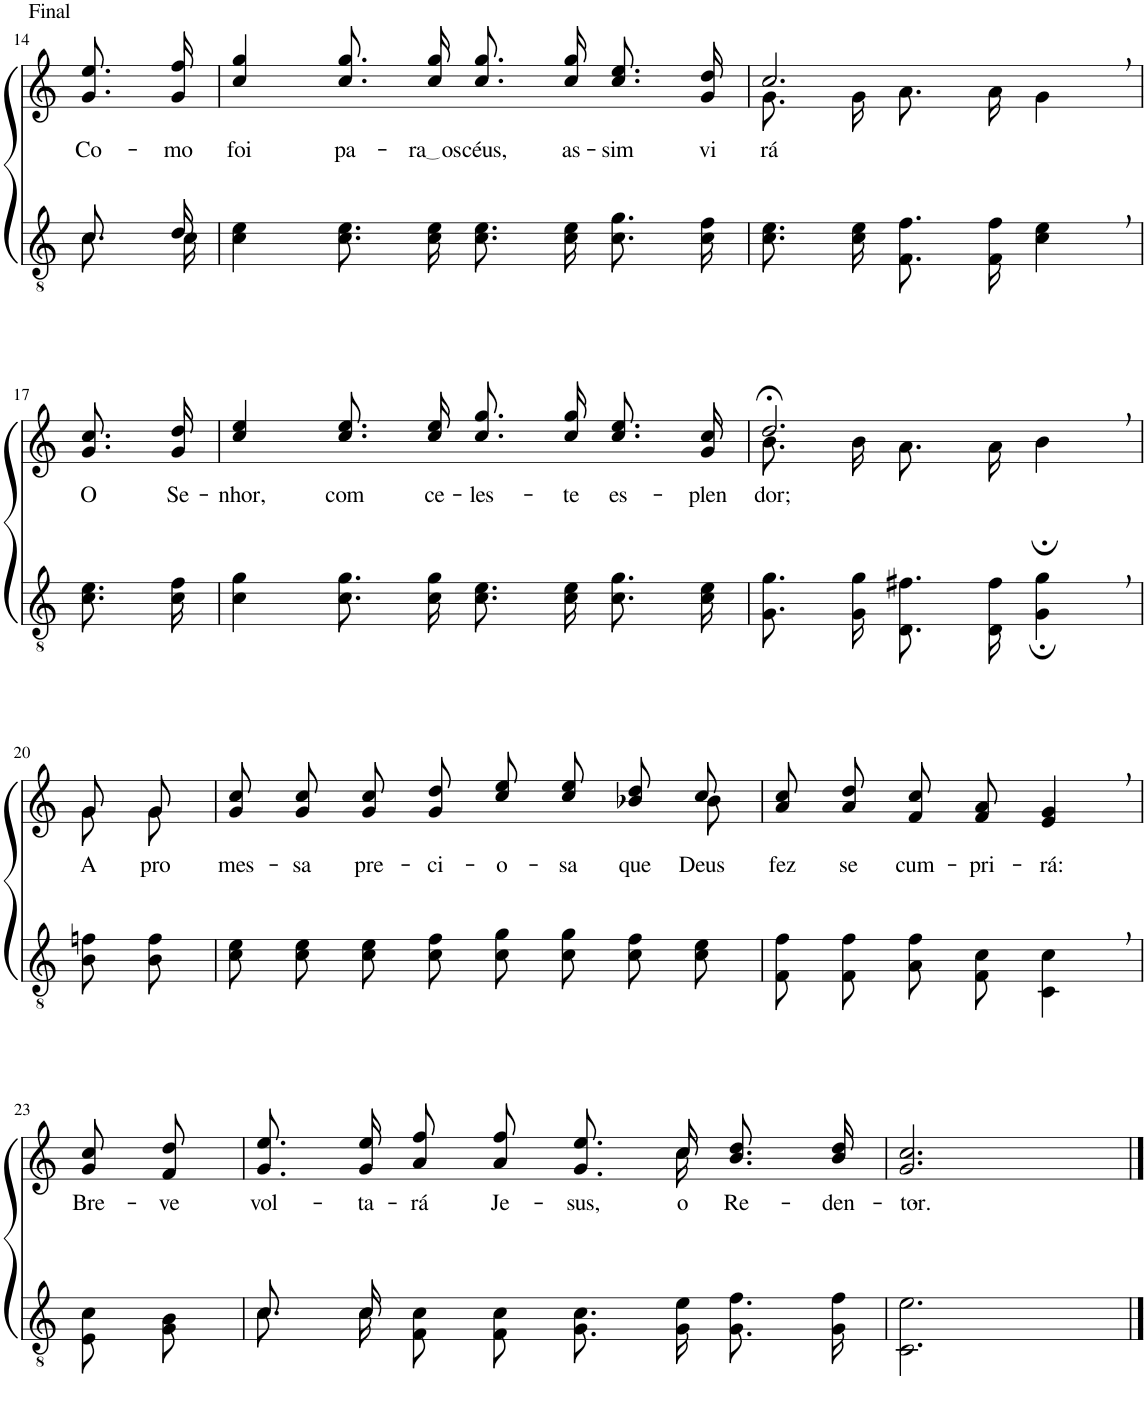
**kern	**kern	**text
*part2	*part1	*part1
*staff2	*staff1	*staff1
*I"Parte III e IV	*I"Parte I e II	*
!!LO:PB:g=z
*clefGv2	*clefG2	*
*Trd3c5	*Trd3c5	*
*k[]	*k[]	*
*M4/4	*M4/4	*
=14	=14	=14
*^	*	*
!	!	!LO:TX:a:t=Final	!
!	!	!	!LO:LY:b
8.c/L	8.c\L	8.g\ 8.ee\L	Co-
!	!	!	!LO:LY:b
16d/Jk	16c\Jk	16g\ 16ff\Jk	-mo
=15	=15	=15	=15
!	!	!	!LO:LY:b
*v	*v	*	*
4c\ 4e\	4cc/ 4gg/	foi
!	!	!LO:LY:b
8.c\ 8.e\L	8.cc\ 8.gg\L	pa-
!	!	!LO:LY:b
16c\ 16e\Jk	16cc\ 16gg\Jk	ra os
!	!	!LO:LY:b
8.c\ 8.e\L	8.cc\ 8.gg\L	céus,
!	!	!LO:LY:b
16c\ 16e\Jk	16cc\ 16gg\Jk	as-
!	!	!LO:LY:b
8.c\ 8.g\L	8.cc\ 8.ee\L	-sim
!	!	!LO:LY:b
16c\ 16f\Jk	16g\ 16dd\Jk	vi-
=16	=16	=16
*	*^	*
!	!	!	!LO:LY:b
8.c\ 8.e\L	2.cc,/	8.g\L	-rá
16c\ 16e\Jk	.	16g\Jk	.
8.F\ 8.f\L	.	8.a\L	.
16F\ 16f\Jk	.	16a\Jk	.
4c\, 4e\,	.	4g\	.
!!LO:LB:g=z
=17	=17	=17	=17
!	!	!	!LO:LY:b
*	*v	*v	*
8.c\ 8.e\L	8.g\ 8.cc\L	O
!	!	!LO:LY:b
16c\ 16f\Jk	16g\ 16dd\Jk	Se-
=18	=18	=18
!	!	!LO:LY:b
4c\ 4g\	4cc/ 4ee/	-nhor,
!	!	!LO:LY:b
8.c\ 8.g\L	8.cc\ 8.ee\L	com
!	!	!LO:LY:b
16c\ 16g\Jk	16cc\ 16ee\Jk	ce-
!	!	!LO:LY:b
8.c\ 8.e\L	8.cc\ 8.gg\L	-les-
!	!	!LO:LY:b
16c\ 16e\Jk	16cc\ 16gg\Jk	-te
!	!	!LO:LY:b
8.c\ 8.g\L	8.cc\ 8.ee\L	es-
!	!	!LO:LY:b
16c\ 16e\Jk	16g\ 16cc\Jk	-plen-
=19	=19	=19
*	*^	*
!	!	!	!LO:LY:b
8.G\ 8.g\L	2.dd;<,/	8.b\L	-dor;
16G\ 16g\Jk	.	16b\Jk	.
8.D/ 8.f#X/L	.	8.a\L	.
16D/ 16f#/Jk	.	16a\Jk	.
4G\;, 4g\;,	.	4b;\	.
!!LO:LB:g=z	!!
=20	=20	=20	=20
!	!	!	!LO:LY:b
8B\ 8fn\L	8g/L	8g\L	A
!	!	!	!LO:LY:b
8B\ 8f\J	8g/J	8g\J	pro-
=21	=21	=21	=21
!	!	!	!LO:LY:b
8c\ 8e\L	8g/ 8cc/L	2..ryy	-mes-
!	!	!	!LO:LY:b
8c\ 8e\J	8g/ 8cc/J	.	-sa
!	!	!	!LO:LY:b
8c\ 8e\L	8g\ 8cc\L	.	pre-
!	!	!	!LO:LY:b
8c\ 8f\J	8g\ 8dd\J	.	-ci-
!	!	!	!LO:LY:b
8c\ 8g\L	8cc\ 8ee\L	.	-o-
!	!	!	!LO:LY:b
8c\ 8g\J	8cc\ 8ee\J	.	-sa
!	!	!	!LO:LY:b
8c\ 8f\L	8b-X\ 8dd\L	.	que
!	!	!	!LO:LY:b
8c\ 8e\J	8cc\J	8b-\	Deus
=22	=22	=22	=22
!	!	!	!LO:LY:b
*	*v	*v	*
8F\ 8f\L	8a\ 8cc\L	fez
!	!	!LO:LY:b
8F\ 8f\J	8a\ 8dd\J	se
!	!	!LO:LY:b
8A\ 8f\L	8f/ 8cc/L	cum-
!	!	!LO:LY:b
8F\ 8c\J	8f/ 8a/J	-pri-
!	!	!LO:LY:b
4C\, 4c\,	4e/, 4g/,	-rá:
!!LO:LB:g=z
=23	=23	=23
!	!	!LO:LY:b
8E/ 8c/L	8g\ 8cc\L	Bre-
!	!	!LO:LY:b
8G/ 8B/J	8f\ 8dd\J	-ve
=24	=24	=24
*^	*^	*
!	!	!	!	!LO:LY:b
8.c/L	8.c\L	2ryy	8.g\ 8.ee\L	vol-
!	!	!	!	!LO:LY:b
16c/Jk	16c\Jk	.	16g\ 16ee\Jk	-ta-
!	!	!	!	!LO:LY:b
2.ryy	8F/ 8c/L	.	8a\ 8ff\L	-rá
!	!	!	!	!LO:LY:b
.	8F/ 8c/J	.	8a\ 8ff\J	Je-
!	!	!	!	!LO:LY:b
.	8.G\ 8.c\L	8.ryy	8.g/ 8.ee/L	-sus,
!	!	!	!	!LO:LY:b
.	16G\ 16e\Jk	16cc\	16cc/Jk	o
!	!	!	!	!LO:LY:b
.	8.G\ 8.f\L	4ryy	8.b\ 8.dd\L	Re-
!	!	!	!	!LO:LY:b
.	16G\ 16f\Jk	.	16b\ 16dd\Jk	-den-
=25	=25	=25	=25	=25
!	!	!	!	!LO:LY:b
*v	*v	*	*	*
*	*v	*v	*
2.C\ 2.e\	2.g/ 2.cc/	-tor.-
==	==	==
*-	*-	*-
